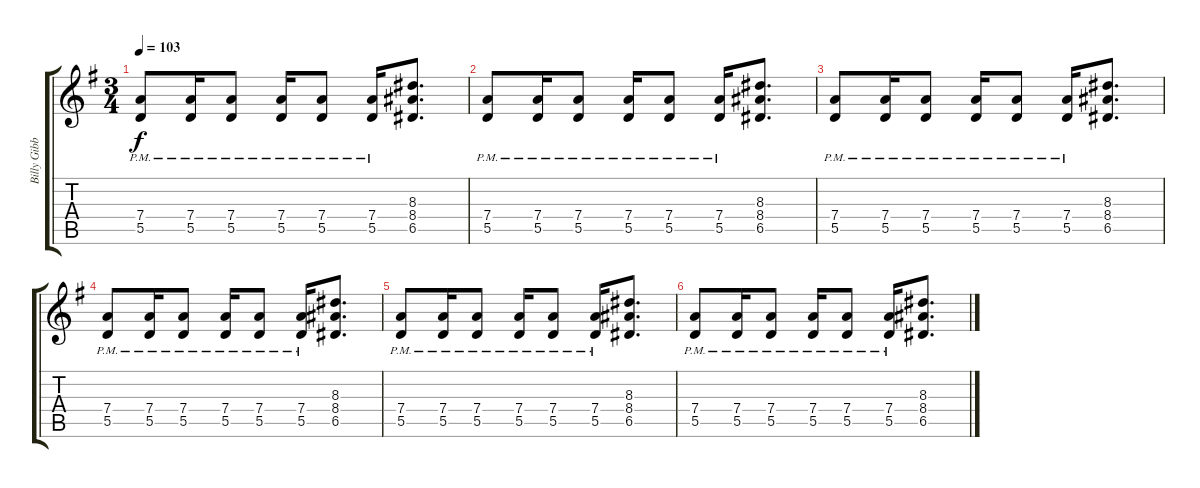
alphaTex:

\track ("Billy Gibbons Guitar II" "Billy Gibb") {instrument overdrivenguitar}
\staff {score tabs}
\tuning (E4 B3 G3 D3 A2 E2) {hide}
\ts (3 4)
\tempo 103
\clef g2
\ks g
(7.4{pm} 5.5{pm}).8{dy f} (7.4{pm} 5.5{pm}).16 (7.4{pm} 5.5{pm}).8 (7.4{pm} 5.5{pm}).16 (7.4{pm} 5.5{pm}).8 (7.4{pm} 5.5{pm}).16 (8.3 8.4 6.5).8{d} |
(7.4{pm} 5.5{pm}).8 (7.4{pm} 5.5{pm}).16 (7.4{pm} 5.5{pm}).8 (7.4{pm} 5.5{pm}).16 (7.4{pm} 5.5{pm}).8 (7.4{pm} 5.5{pm}).16 (8.3 8.4 6.5).8{d} |
(7.4{pm} 5.5{pm}).8 (7.4{pm} 5.5{pm}).16 (7.4{pm} 5.5{pm}).8 (7.4{pm} 5.5{pm}).16 (7.4{pm} 5.5{pm}).8 (7.4{pm} 5.5{pm}).16 (8.3 8.4 6.5).8{d} |
(7.4{pm} 5.5{pm}).8 (7.4{pm} 5.5{pm}).16 (7.4{pm} 5.5{pm}).8 (7.4{pm} 5.5{pm}).16 (7.4{pm} 5.5{pm}).8 (7.4{pm} 5.5{pm}).16 (8.3 8.4 6.5).8{d} |
(7.4{pm} 5.5{pm}).8 (7.4{pm} 5.5{pm}).16 (7.4{pm} 5.5{pm}).8 (7.4{pm} 5.5{pm}).16 (7.4{pm} 5.5{pm}).8 (7.4{pm} 5.5{pm}).16 (8.3 8.4 6.5).8{d} |
(7.4{pm} 5.5{pm}).8 (7.4{pm} 5.5{pm}).16 (7.4{pm} 5.5{pm}).8 (7.4{pm} 5.5{pm}).16 (7.4{pm} 5.5{pm}).8 (7.4{pm} 5.5{pm}).16 (8.3 8.4 6.5).8{d}
